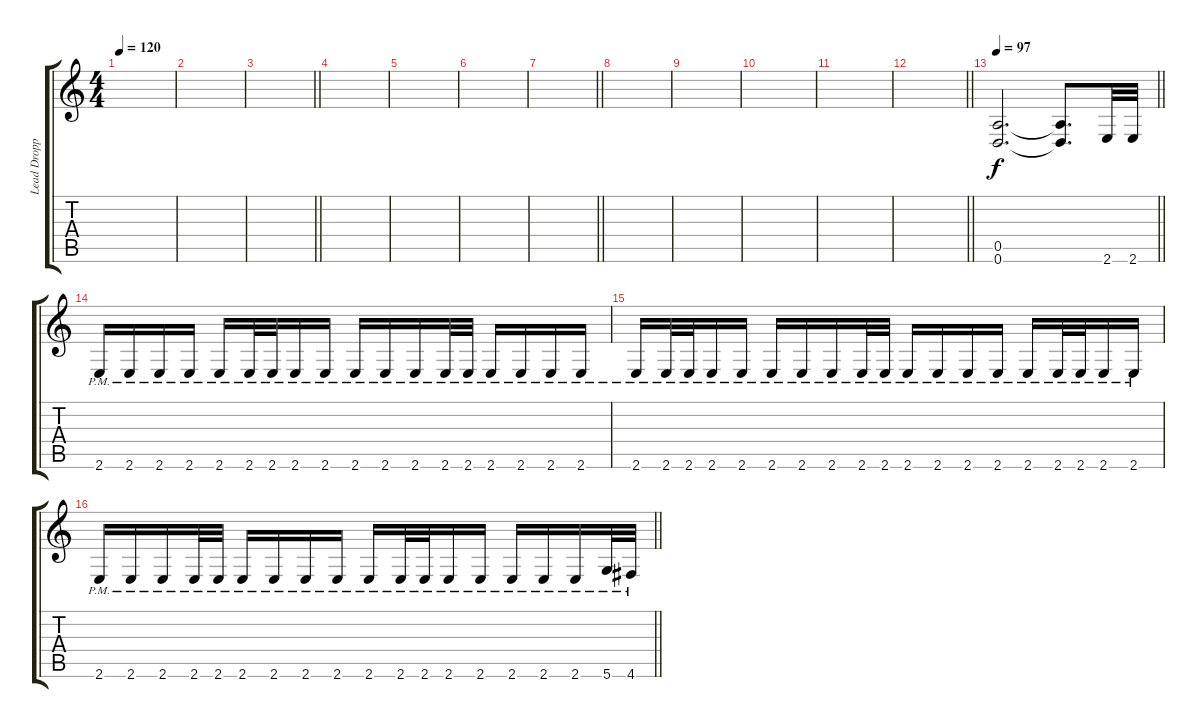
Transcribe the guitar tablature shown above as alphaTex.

\track ("Lead Dropped D " "Lead Dropp") {instrument distortionguitar}
\staff {score tabs}
\tuning (E4 B3 G3 D3 A2 D2) {hide}
\ts (4 4)
\tempo 120
\clef g2
\ks c
|
|
\barLineRight lightlight
|
|
|
|
\barLineRight lightlight
|
|
|
|
|
\barLineRight lightlight
|
\tempo 97
\barLineRight lightlight
(0.5 0.6).2{d} (0.5{t} 0.6{t}).8{d} 2.6.32 2.6.32 |
2.6{pm}.16 2.6{pm}.16 2.6{pm}.16 2.6{pm}.16 2.6{pm}.16 2.6{pm}.32 2.6{pm}.32 2.6{pm}.16 2.6{pm}.16 2.6{pm}.16 2.6{pm}.16 2.6{pm}.16 2.6{pm}.32 2.6{pm}.32 2.6{pm}.16 2.6{pm}.16 2.6{pm}.16 2.6{pm}.16 |
2.6{pm}.16 2.6{pm}.32 2.6{pm}.32 2.6{pm}.16 2.6{pm}.16 2.6{pm}.16 2.6{pm}.16 2.6{pm}.16 2.6{pm}.32 2.6{pm}.32 2.6{pm}.16 2.6{pm}.16 2.6{pm}.16 2.6{pm}.16 2.6{pm}.16 2.6{pm}.32 2.6{pm}.32 2.6{pm}.16 2.6{pm}.16 |
\barLineRight lightlight
2.6{pm}.16 2.6{pm}.16 2.6{pm}.16 2.6{pm}.32 2.6{pm}.32 2.6{pm}.16 2.6{pm}.16 2.6{pm}.16 2.6{pm}.16 2.6{pm}.16 2.6{pm}.32 2.6{pm}.32 2.6{pm}.16 2.6{pm}.16 2.6{pm}.16 2.6{pm}.16 2.6{pm}.16 5.6{pm}.32 4.6{pm}.32
